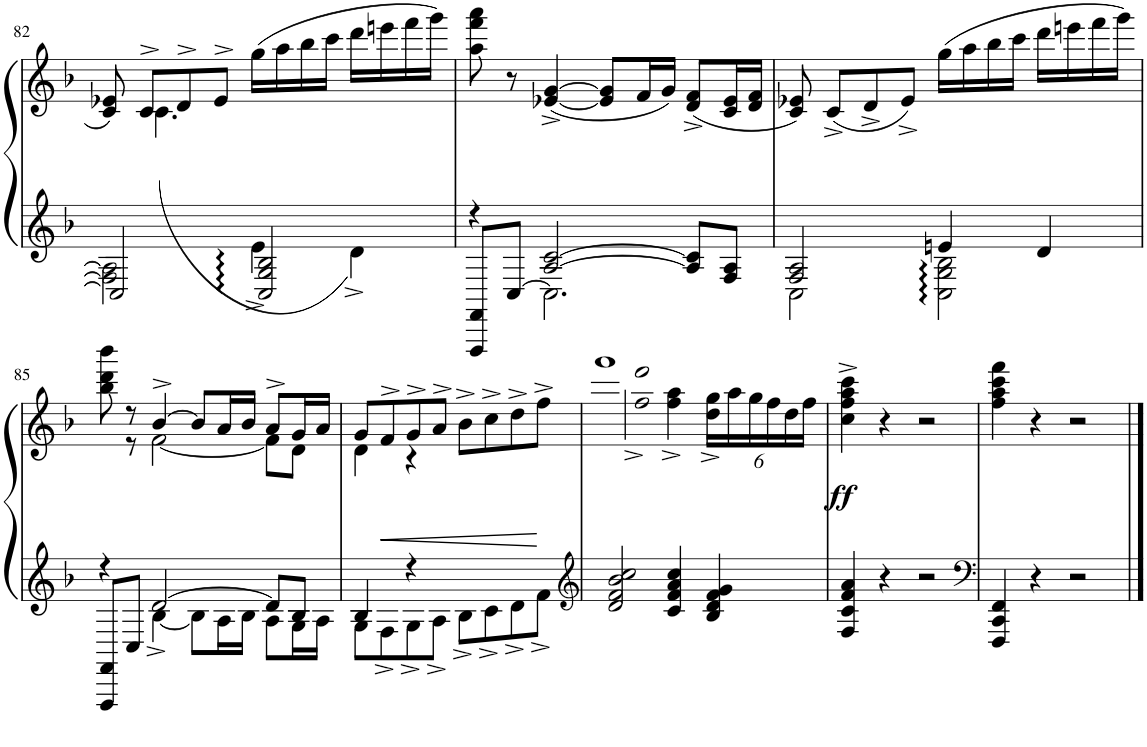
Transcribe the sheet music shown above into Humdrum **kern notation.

**kern	**kern	**dynam
*part1	*part1	*part1
*staff2	*staff1	*staff1/2
*I"Piano	*	*
*I'Pno	*	*
!!LO:PB:g=z
*clefG2	*clefG2	*
*k[b-]	*k[b-]	*
*M4/4	*M4/4	*
*met(c)	*met(c)	*
=82	=82	=82
*^	*^	*
*	*^	*	*	*
2ryy	2C/]	2F\] 2A\]	8c/ 8e-X/	8ryy	.
.	.	.	8c^/L	(4.c\	.
.	.	.	8d^/	.	.
.	.	.	8e-^/J	.	.
4e^\	2C/ 2G/ 2B-/	2ryy	(16gg\LL	2ryy	.
.	.	.	16aa\	.	.
.	.	.	16bb-\	.	.
.	.	.	16ccc\JJ	.	.
4d^\)	.	.	16ddd\LL	.	.
.	.	.	16eeen\	.	.
.	.	.	16fff\	.	.
.	.	.	16ggg\JJ)	.	.
*	*v	*v	*	*	*
*	*	*v	*v	*
=83	=83	=83	=83
4r	8FFF/ 8FF/L	8aa\ 8fff\ 8aaa\	.
.	[8C/J	8r	.
[2A/ [2c/	2.C\]	([4e-X/^ [4g/^	.
.	.	8e-/] 8g/]L	.
.	.	16f/L	.
.	.	16g/JJ)	.
8A/] 8c/]L	.	(8d/^ 8f/^L	.
8F/ 8A/J	.	16c/ 16e-/L	.
.	.	16d/ 16f/JJ	.
=84	=84	=84	=84
2F/ 2A/	2C\	8c/ 8e-X/)	.
.	.	(8c^/L	.
.	.	8d^/	.
.	.	8e-^/J)	.
4en/	2C\ 2G\ 2B-\	(16gg\LL	.
.	.	16aa\	.
.	.	16bb-\	.
.	.	16ccc\JJ	.
4d/	.	16ddd\LL	.
.	.	16eeen\	.
.	.	16fff\	.
.	.	16ggg\JJ)	.
!!LO:LB:g=z
=85	=85	=85	=85
*	*	*^	*
4r	8FFF/ 8FF/L	8bb-\ 8ddd\ 8bbb-\	8ryy	.
.	8C/J	8r	8r	.
[2d/	[4B-^\	[4b-^/	[2f\	.
.	8B-\L]	8b-/L]	.	.
.	16A\L	16a/L	.	.
.	16B-\JJ	16b-/JJ	.	.
8d/L]	8A\L	8a^/L	8f\L]	.
8B-/J	16G\L	16g/L	8d\J	.
.	16A\JJ	16a/JJ	.	.
=86	=86	=86	=86	=86
4B-/	8G\L	8g/L	4d\	.
!	!	!	!	!LO:HP:b
.	8F^\	8f^/	.	<
4r	8G^\	8g^/	4r	.
.	8A^\J	8a^/J	.	.
2ryy	8B-^\L	8b-^\L	2ryy	.
.	8c^\	8cc^\	.	.
.	8d^\	8dd^\	.	.
.	8f^\J	8ff^\J	.	[
*v	*v	*	*	*
=87	=87	=87	=87
*clefG2	*	*	*
2d/ 2f/ 2b-/ 2cc/	1ccc	2ff\^ 2bb-\^	.
4c/ 4f/ 4a/ 4cc/	.	4ff\^ 4aa\^	.
*	*	*Xbrackettup	*
4B-/ 4d/ 4f/ 4g/	.	24dd\^ 24gg\^LL	.
.	.	24aa\	.
.	.	24gg\	.
.	.	24ff\	.
.	.	24dd\	.
.	.	24ff\JJ	.
=88	=88	=88	=88
!	!	!	!LO:DY:b
*	*v	*v	*
4F/ 4c/ 4f/ 4a/	4cc\^ 4ff\^ 4aa\^ 4ccc\^	ff
4r	4r	.
2r	2r	.
=89	=89	=89
*clefF4	*	*
4FFF/ 4CC/ 4FF/	4ff\ 4aa\ 4ccc\ 4fff\	.
4r	4r	.
2r	2r	.
==	==	==
*-	*-	*-
